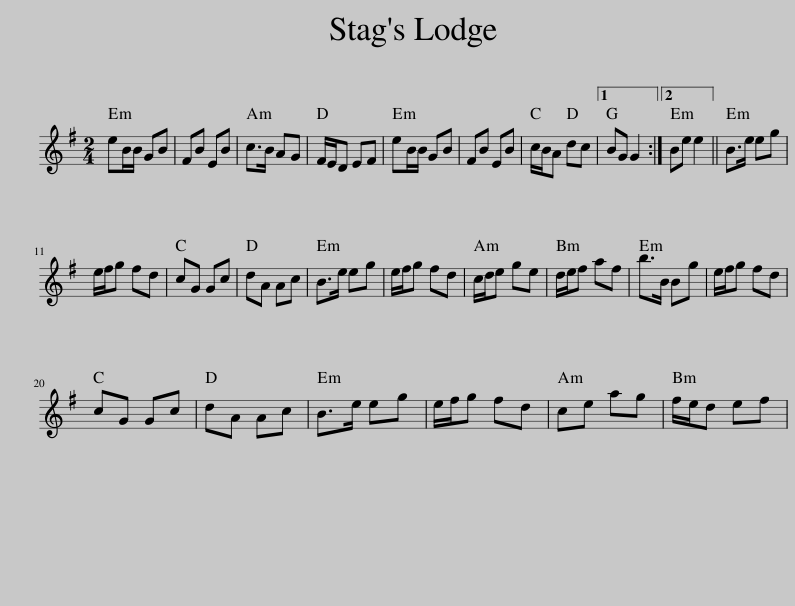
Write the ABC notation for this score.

X:1
L:1/8
M:2/4
I:linebreak $
K:Emin
V:1 treble
V:1
 eB/B/ GB | FB EB | c>B AG | F/E/D EF | eB/B/ GB | %5
 FB EB | c/B/A dc |1 BG G2 :|2 Be e2 || B>e eg |$ %10
 e/f/g fd | cG Gc | dA Ac | B>e eg | e/f/g fd | %15
 c/d/e ge | d/e/f af | b>B Bg | e/f/g fd |$ cG Gc | %20
 dA Ac | B>e eg | e/f/g fd | ce ag | f/e/d ef | %25
